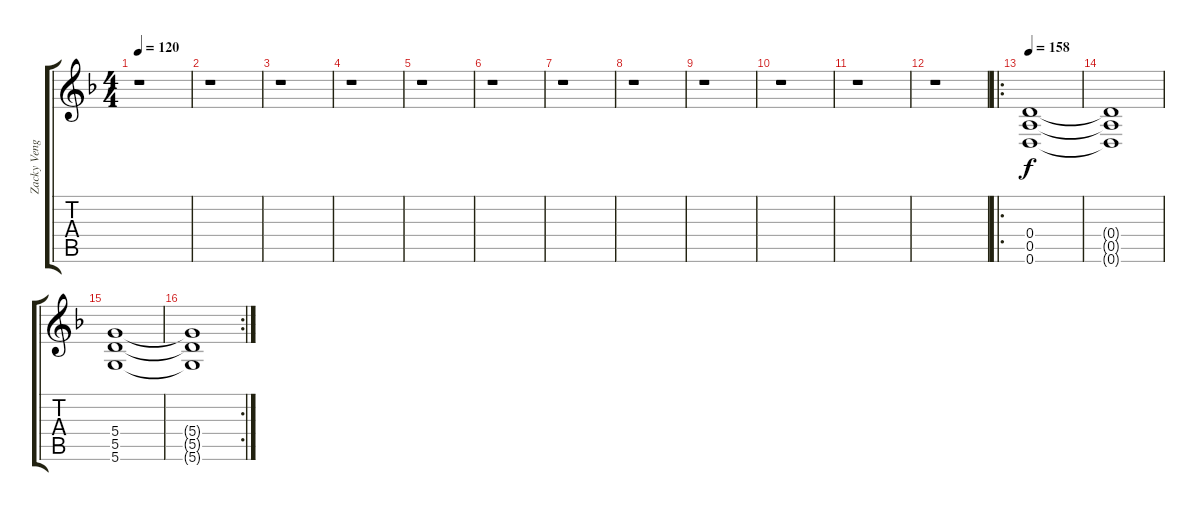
\track ("Zacky Vengeance" "Zacky Veng") {instrument distortionguitar}
\staff {score tabs}
\tuning (E4 B3 G3 D3 A2 D2) {hide}
\ts (4 4)
\tempo 120
\clef g2
\ks f
r.1{dy f} |
r.1 |
r.1 |
r.1 |
r.1 |
r.1 |
r.1 |
r.1 |
r.1 |
r.1 |
r.1 |
r.1 |
\ro
\tempo 158
(0.4 0.5 0.6).1 |
(0.4{t} 0.5{t} 0.6{t}).1 |
(5.4 5.5 5.6).1 |
\rc 2
(5.4{t} 5.5{t} 5.6{t}).1
